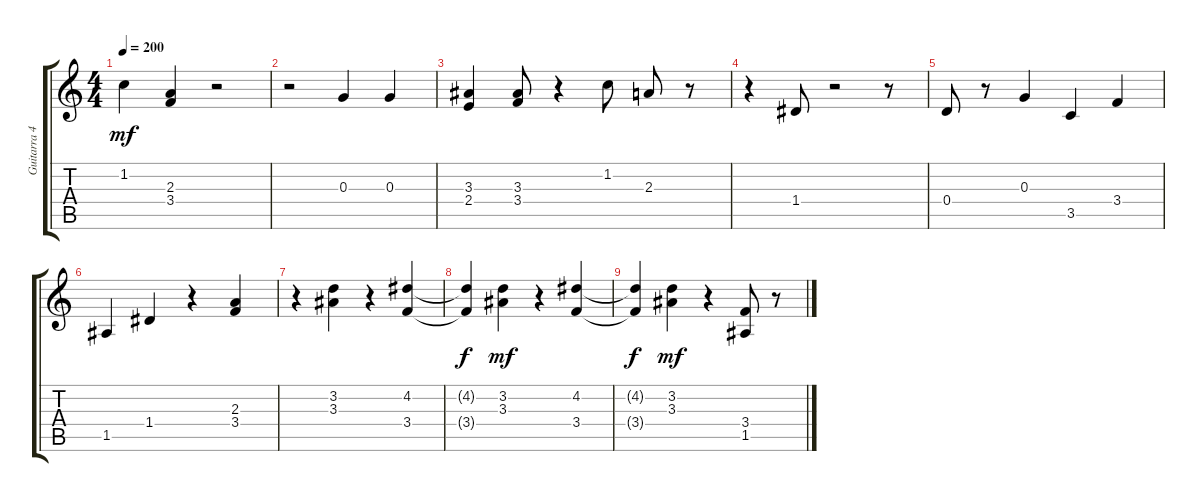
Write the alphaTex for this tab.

\track ("Guitarra 4(acustica ritmica)" "Guitarra 4") {instrument acousticguitarsteel}
\staff {score tabs}
\tuning (E4 B3 G3 D3 A2 E2) {hide}
\ts (4 4)
\tempo 200
\clef g2
\ks c
1.2.4{dy mf} (2.3 3.4).4 r.2 |
r.2 0.3.4 0.3.4 |
(3.3 2.4).4 (3.3 3.4).8 r.4 1.2.8 2.3.8 r.8 |
r.4 1.4.8 r.2 r.8 |
0.4.8 r.8 0.3.4 3.5.4 3.4.4 |
1.5.4 1.4.4 r.4 (2.3 3.4).4 |
r.4 (3.2 3.3).4 r.4 (4.2 3.4).4 |
(4.2{t} 3.4{t}).4{dy f} (3.2 3.3).4{dy mf} r.4 (4.2 3.4).4 |
(4.2{t} 3.4{t}).4{dy f} (3.2 3.3).4{dy mf} r.4 (3.4 1.5).8 r.8
